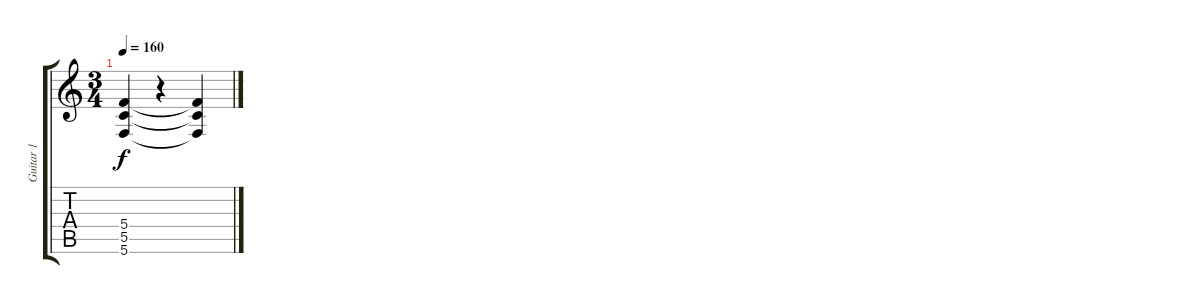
\track ("Guitar 1" "Guitar 1") {instrument overdrivenguitar}
\staff {score tabs}
\tuning (E4 C4 G3 C3 G2 C2) {hide}
\ts (3 4)
\tempo 160
\clef g2
\ks c
(5.4 5.5 5.6).4{dy f} r.4 (5.4{t} 5.5{t} 5.6{t}).4
